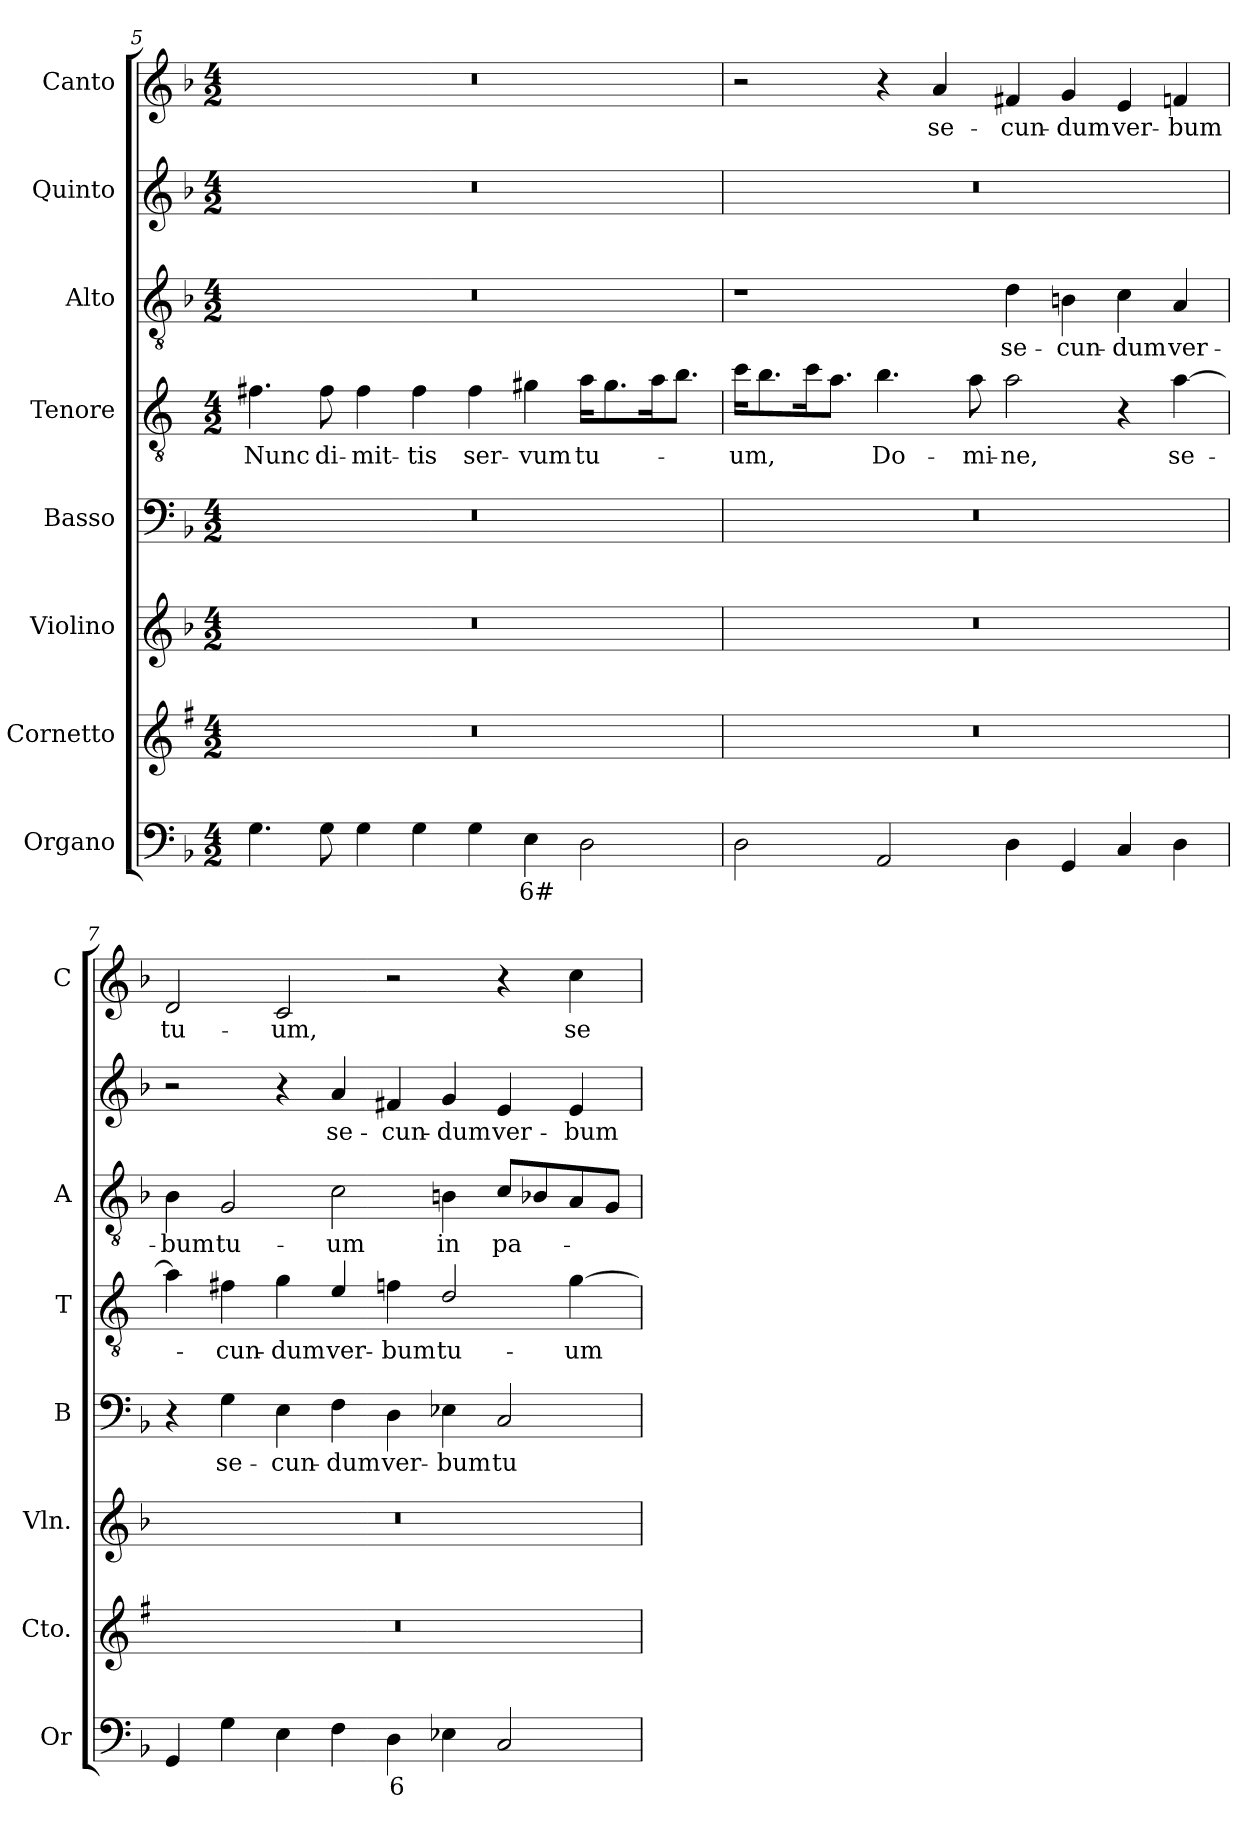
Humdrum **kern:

**kern	**text	**kern	**kern	**kern	**text	**kern	**text	**kern	**text	**kern	**text	**kern	**text
*part8	*part8	*part7	*part6	*part5	*part5	*part4	*part4	*part3	*part3	*part2	*part2	*part1	*part1
*staff8	*staff8	*staff7	*staff6	*staff5	*staff5	*staff4	*staff4	*staff3	*staff3	*staff2	*staff2	*staff1	*staff1
*I"Organo	*	*I"Cornetto	*I"Violino	*I"Basso	*	*I"Tenore	*	*I"Alto	*	*I"Quinto	*	*I"Canto	*
*I'Or	*	*I'Cto.	*I'Vln.	*I'B	*	*I'T	*	*I'A	*	*	*	*I'C	*
*clefF4	*	*clefG2	*clefG2	*clefF4	*	*clefGv2	*	*clefGv2	*	*clefG2	*	*clefG2	*
*	*	*ITrd1c2	*	*	*	*ITrd4c7	*	*	*	*	*	*	*
*k[b-]	*	*k[b-]	*k[b-]	*k[b-]	*	*k[b-]	*	*k[b-]	*	*k[b-]	*	*k[b-]	*
*F:	*	*F:	*F:	*F:	*	*F:	*	*F:	*	*F:	*	*F:	*
*M4/2	*	*M4/2	*M4/2	*M4/2	*	*M4/2	*	*M4/2	*	*M4/2	*	*M4/2	*
=5	=5	=5	=5	=5	=5	=5	=5	=5	=5	=5	=5	=5	=5
!	!	!	!	!	!	!	!LO:LY:b	!	!	!	!	!	!
4.G\	.	0r	0r	0r	.	4.Bn\	Nunc	0r	.	0r	.	0r	.
!	!	!	!	!	!	!	!LO:LY:b	!	!	!	!	!	!
8G\	.	.	.	.	.	8B\	di-	.	.	.	.	.	.
!	!	!	!	!	!	!	!LO:LY:b	!	!	!	!	!	!
4G\	.	.	.	.	.	4B\	-mit-	.	.	.	.	.	.
!	!	!	!	!	!	!	!LO:LY:b	!	!	!	!	!	!
4G\	.	.	.	.	.	4B\	-tis	.	.	.	.	.	.
!	!	!	!	!	!	!	!LO:LY:b	!	!	!	!	!	!
4G\	.	.	.	.	.	4B\	ser-	.	.	.	.	.	.
!	!LO:LY:b	!	!	!	!	!	!LO:LY:b	!	!	!	!	!	!
4E\	6#	.	.	.	.	4c#X\	-vum	.	.	.	.	.	.
!	!	!	!	!	!	!	!LO:LY:b	!	!	!	!	!	!
2D\	.	.	.	.	.	16d\KL	tu-	.	.	.	.	.	.
.	.	.	.	.	.	8.c#\	.	.	.	.	.	.	.
.	.	.	.	.	.	16d\k	.	.	.	.	.	.	.
.	.	.	.	.	.	8.e\J	.	.	.	.	.	.	.
!!LO:PB:g=z
=6	=6	=6	=6	=6	=6	=6	=6	=6	=6	=6	=6	=6	=6
!	!	!	!	!	!	!	!LO:LY:b	!	!	!	!	!	!
2D\	.	0r	0r	0r	.	16f\KL	-um,	1r	.	0r	.	2r	.
.	.	.	.	.	.	8.e\	.	.	.	.	.	.	.
.	.	.	.	.	.	16f\k	.	.	.	.	.	.	.
.	.	.	.	.	.	8.d\J	.	.	.	.	.	.	.
!	!	!	!	!	!	!	!LO:LY:b	!	!	!	!	!	!
2AA/	.	.	.	.	.	4.e\	Do-	.	.	.	.	4r	.
!	!	!	!	!	!	!	!	!	!	!	!	!	!LO:LY:b
.	.	.	.	.	.	.	.	.	.	.	.	4a/	se-
!	!	!	!	!	!	!	!LO:LY:b	!	!	!	!	!	!
.	.	.	.	.	.	8d\	-mi-	.	.	.	.	.	.
!	!	!	!	!	!	!	!LO:LY:b	!	!LO:LY:b	!	!	!	!LO:LY:b
4D\	.	.	.	.	.	2d\	-ne,	4d\	se-	.	.	4f#X/	-cun-
!	!	!	!	!	!	!	!	!	!LO:LY:b	!	!	!	!LO:LY:b
4GG/	.	.	.	.	.	.	.	4Bn\	-cun-	.	.	4g/	-dum
!	!	!	!	!	!	!	!	!	!LO:LY:b	!	!	!	!LO:LY:b
4C/	.	.	.	.	.	4r	.	4c\	-dum	.	.	4e/	ver-
!	!	!	!	!	!	!	!LO:LY:b	!	!LO:LY:b	!	!	!	!LO:LY:b
4D\	.	.	.	.	.	[4d\	se-	4A/	ver-	.	.	4fn/	-bum
=7	=7	=7	=7	=7	=7	=7	=7	=7	=7	=7	=7	=7	=7
!	!	!	!	!	!	!	!	!	!LO:LY:b	!	!	!	!LO:LY:b
4GG/	.	0r	0r	4r	.	4d\]	.	4B-\	-bum	2r	.	2d/	tu-
!	!	!	!	!	!LO:LY:b	!	!LO:LY:b	!	!LO:LY:b	!	!	!	!
4G\	.	.	.	4G\	se-	4Bn\	-cun-	2G/	tu-	.	.	.	.
!	!	!	!	!	!LO:LY:b	!	!LO:LY:b	!	!	!	!	!	!LO:LY:b
4E\	.	.	.	4E\	-cun-	4c\	-dum	.	.	4r	.	2c/	-um,
!	!	!	!	!	!LO:LY:b	!	!LO:LY:b	!	!LO:LY:b	!	!LO:LY:b	!	!
4F\	.	.	.	4F\	-dum	4A/	ver-	2c\	-um	4a/	se-	.	.
!	!LO:LY:b	!	!	!	!LO:LY:b	!	!LO:LY:b	!	!	!	!LO:LY:b	!	!
4D\	6	.	.	4D\	ver-	4B-X\	-bum	.	.	4f#X/	-cun-	2r	.
!	!	!	!	!	!LO:LY:b	!	!LO:LY:b	!	!LO:LY:b	!	!LO:LY:b	!	!
4E-X\	.	.	.	4E-X\	-bum	2G/	tu-	4Bn\	in	4g/	-dum	.	.
!	!	!	!	!	!LO:LY:b	!	!	!	!LO:LY:b	!	!LO:LY:b	!	!
2C/	.	.	.	2C/	tu-	.	.	8c/L	pa-	4e/	ver-	4r	.
.	.	.	.	.	.	.	.	8B-X/	.	.	.	.	.
!	!	!	!	!	!	!	!LO:LY:b	!	!	!	!LO:LY:b	!	!LO:LY:b
.	.	.	.	.	.	[4c\	-um	8A/	.	4e/	-bum	4cc\	se-
.	.	.	.	.	.	.	.	8G/J	.	.	.	.	.
=	=	=	=	=	=	=	=	=	=	=	=	=	=
*-	*-	*-	*-	*-	*-	*-	*-	*-	*-	*-	*-	*-	*-
